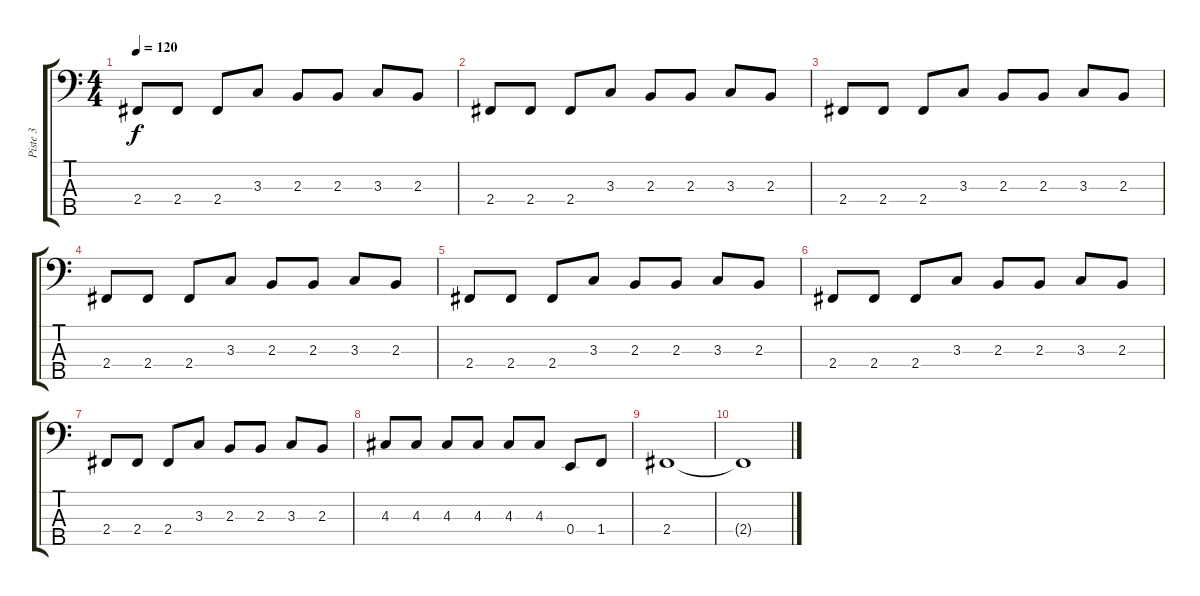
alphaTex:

\track ("Piste 3" "Piste 3") {instrument electricbassfinger}
\staff {score tabs}
\tuning (G2 D2 A1 E1 B0) {hide}
\ts (4 4)
\tempo 120
\clef f4
\ks c
2.4.8{dy f} 2.4.8 2.4.8 3.3.8 2.3.8 2.3.8 3.3.8 2.3.8 |
2.4.8 2.4.8 2.4.8 3.3.8 2.3.8 2.3.8 3.3.8 2.3.8 |
2.4.8 2.4.8 2.4.8 3.3.8 2.3.8 2.3.8 3.3.8 2.3.8 |
2.4.8 2.4.8 2.4.8 3.3.8 2.3.8 2.3.8 3.3.8 2.3.8 |
2.4.8 2.4.8 2.4.8 3.3.8 2.3.8 2.3.8 3.3.8 2.3.8 |
2.4.8 2.4.8 2.4.8 3.3.8 2.3.8 2.3.8 3.3.8 2.3.8 |
2.4.8 2.4.8 2.4.8 3.3.8 2.3.8 2.3.8 3.3.8 2.3.8 |
4.3.8 4.3.8 4.3.8 4.3.8 4.3.8 4.3.8 0.4.8 1.4.8 |
2.4.1 |
2.4{t}.1
